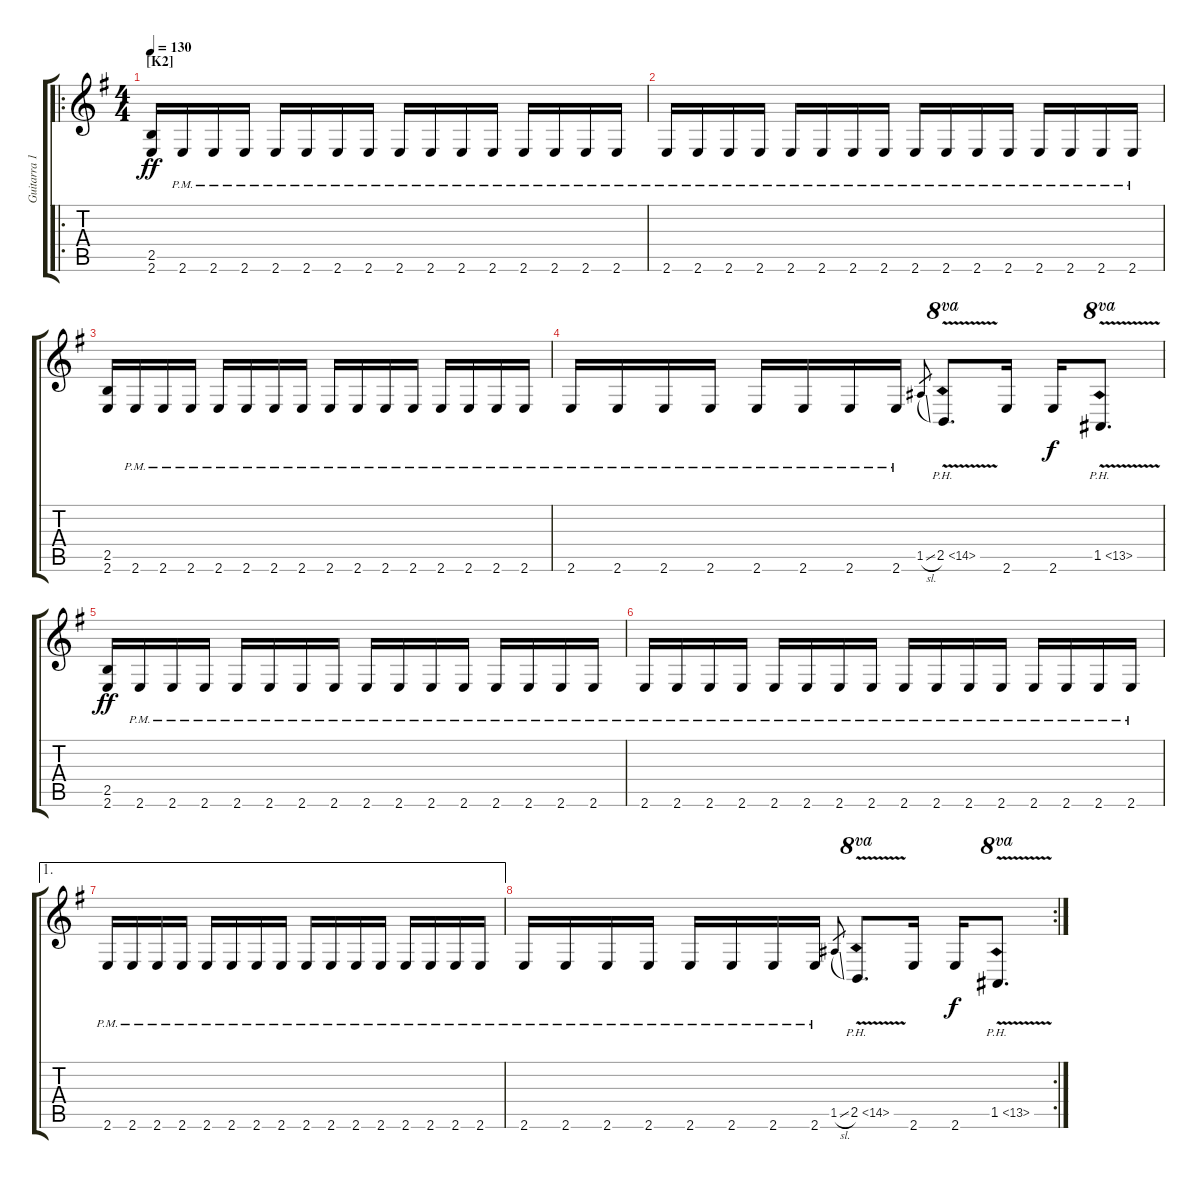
\track ("Guitarra 1" "Guitarra 1") {instrument distortionguitar}
\staff {score tabs}
\tuning (E4 B3 G3 D3 A2 D2) {hide}
\ro
\ts (4 4)
\section ("" "[K2]")
\tempo 130
\clef g2
\ks g
(2.5 2.6).16{dy ff} 2.6{pm}.16 2.6{pm}.16 2.6{pm}.16 2.6{pm}.16 2.6{pm}.16 2.6{pm}.16 2.6{pm}.16 2.6{pm}.16 2.6{pm}.16 2.6{pm}.16 2.6{pm}.16 2.6{pm}.16 2.6{pm}.16 2.6{pm}.16 2.6{pm}.16 |
2.6{pm}.16 2.6{pm}.16 2.6{pm}.16 2.6{pm}.16 2.6{pm}.16 2.6{pm}.16 2.6{pm}.16 2.6{pm}.16 2.6{pm}.16 2.6{pm}.16 2.6{pm}.16 2.6{pm}.16 2.6{pm}.16 2.6{pm}.16 2.6{pm}.16 2.6{pm}.16 |
(2.5 2.6).16 2.6{pm}.16 2.6{pm}.16 2.6{pm}.16 2.6{pm}.16 2.6{pm}.16 2.6{pm}.16 2.6{pm}.16 2.6{pm}.16 2.6{pm}.16 2.6{pm}.16 2.6{pm}.16 2.6{pm}.16 2.6{pm}.16 2.6{pm}.16 2.6{pm}.16 |
2.6{pm}.16 2.6{pm}.16 2.6{pm}.16 2.6{pm}.16 2.6{pm}.16 2.6{pm}.16 2.6{pm}.16 2.6{pm}.16 1.5{sl}.8{gr} 2.5{ph 12 v}.8{d ot 8va} 2.6.16 2.6.16{dy f} 1.5{ph 12 v}.8{d ot 8va} |
(2.5 2.6).16{dy ff} 2.6{pm}.16 2.6{pm}.16 2.6{pm}.16 2.6{pm}.16 2.6{pm}.16 2.6{pm}.16 2.6{pm}.16 2.6{pm}.16 2.6{pm}.16 2.6{pm}.16 2.6{pm}.16 2.6{pm}.16 2.6{pm}.16 2.6{pm}.16 2.6{pm}.16 |
2.6{pm}.16 2.6{pm}.16 2.6{pm}.16 2.6{pm}.16 2.6{pm}.16 2.6{pm}.16 2.6{pm}.16 2.6{pm}.16 2.6{pm}.16 2.6{pm}.16 2.6{pm}.16 2.6{pm}.16 2.6{pm}.16 2.6{pm}.16 2.6{pm}.16 2.6{pm}.16 |
\ae 1
2.6{pm}.16 2.6{pm}.16 2.6{pm}.16 2.6{pm}.16 2.6{pm}.16 2.6{pm}.16 2.6{pm}.16 2.6{pm}.16 2.6{pm}.16 2.6{pm}.16 2.6{pm}.16 2.6{pm}.16 2.6{pm}.16 2.6{pm}.16 2.6{pm}.16 2.6{pm}.16 |
\rc 2
2.6{pm}.16 2.6{pm}.16 2.6{pm}.16 2.6{pm}.16 2.6{pm}.16 2.6{pm}.16 2.6{pm}.16 2.6{pm}.16 1.5{sl}.8{gr} 2.5{ph 12 v}.8{d ot 8va} 2.6.16 2.6.16{dy f} 1.5{ph 12 v}.8{d ot 8va}
